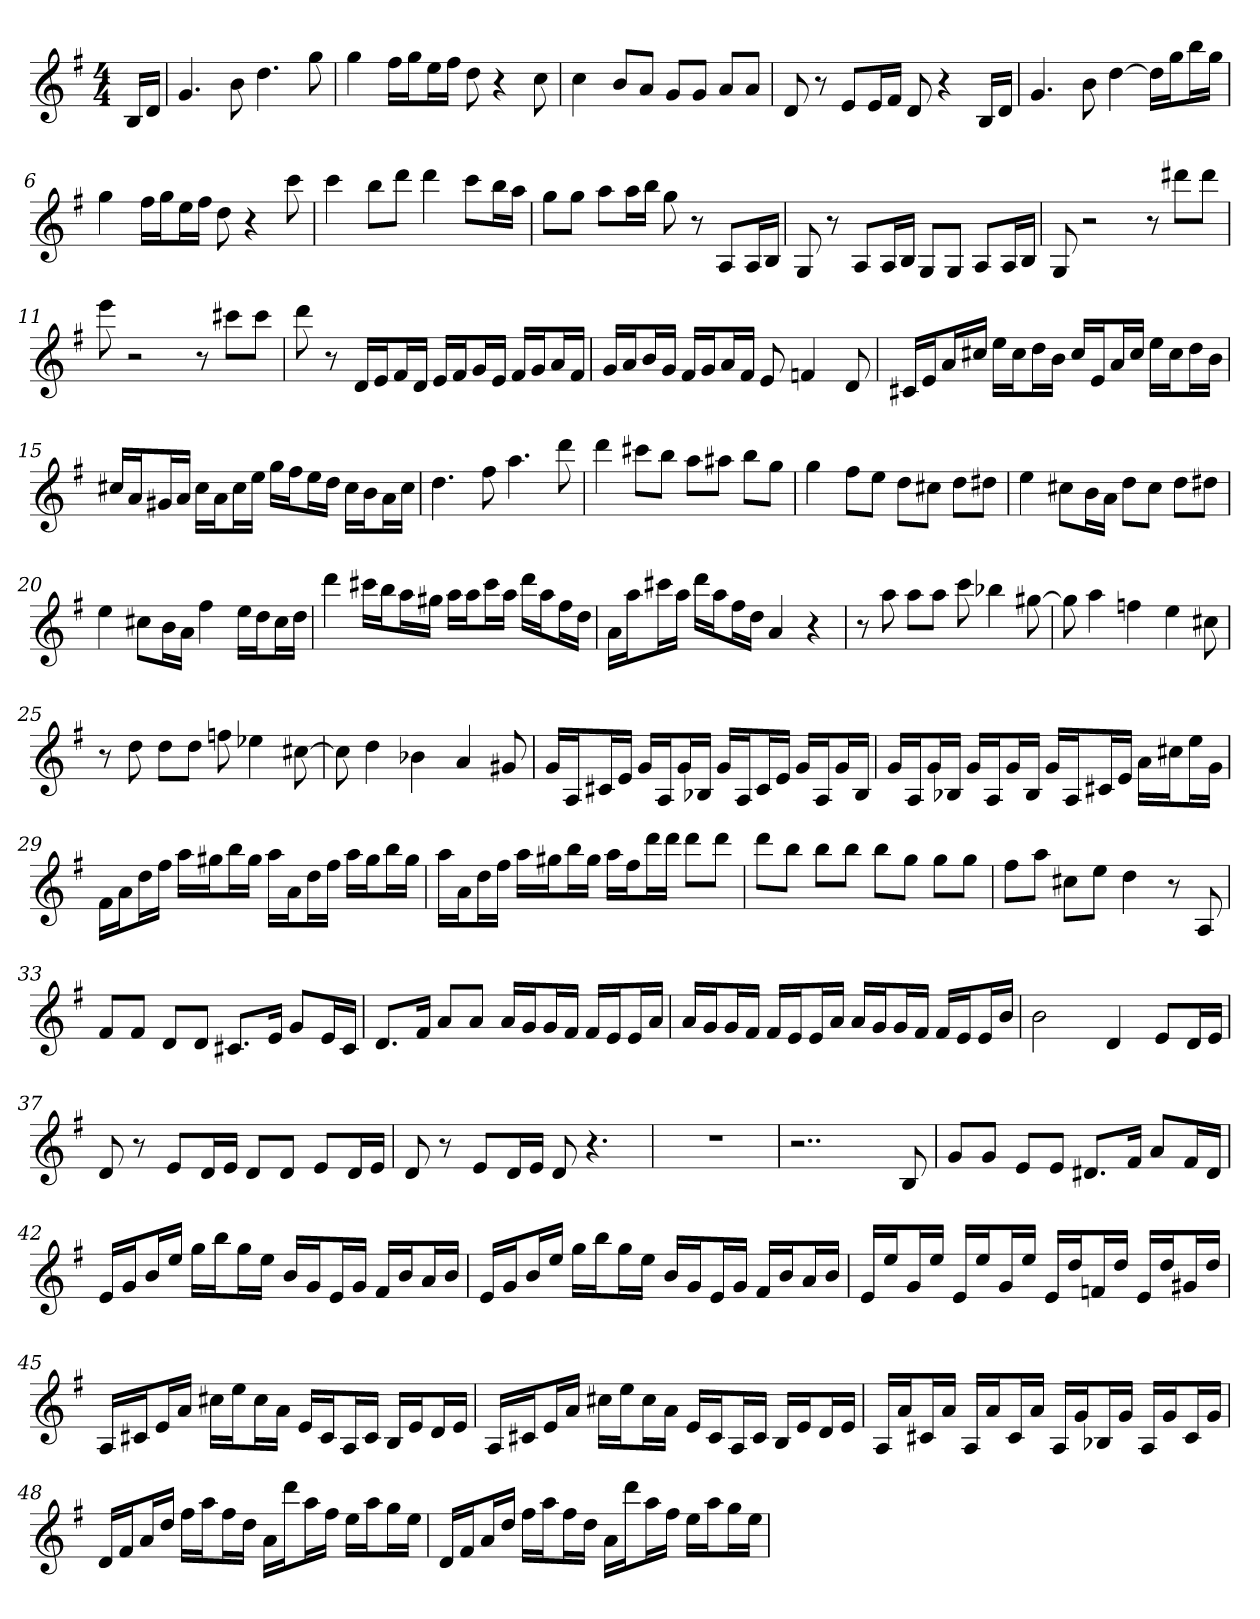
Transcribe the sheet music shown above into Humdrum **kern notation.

**kern
*part1
*staff1
*k[f#]
*G:
*M4/4
=
16BLL
16dJJ
=1
4.g
8b
4.dd
8gg
=2
4gg
16ff#LL
16ggJ
16eeL
16ff#JJ
8dd
4r
8cc
=3
4cc
8bL
8aJ
8gL
8gJ
8aL
8aJ
=4
8d
8r
8eL
16eL
16f#JJ
8d
4r
16BLL
16dJJ
=5
4.g
8b
[4dd
16ddLL]
16ggJ
16bbL
16ggJJ
=6
4gg
16ff#LL
16ggJ
16eeL
16ff#JJ
8dd
4r
8ccc
=7
4ccc
8bbL
8dddJ
4ddd
8cccL
16bbL
16aaJJ
=8
8ggL
8ggJ
8aaL
16aaL
16bbJJ
8gg
8r
8AL
16AL
16BJJ
=9
8G
8r
8AL
16AL
16BJJ
8GL
8GJ
8AL
16AL
16BJJ
=10
8G
2r
8r
8ddd#XL
8ddd#J
=11
8eee
2r
8r
8ccc#XL
8ccc#J
=12
8ddd
8r
16dLL
16eJ
16f#L
16dJJ
16eLL
16f#J
16gL
16eJJ
16f#LL
16gJ
16aL
16f#JJ
=13
16gLL
16aJ
16bL
16gJJ
16f#LL
16gJ
16aL
16f#JJ
8e
4fn
8d
=14
16c#XLL
16eJ
16aL
16cc#XJJ
16eeLL
16cc#J
16ddL
16bJJ
16cc#LL
16eJ
16aL
16cc#JJ
16eeLL
16cc#J
16ddL
16bJJ
=15
16cc#XLL
16aJ
16g#XL
16aJJ
16cc#LL
16aJ
16cc#L
16eeJJ
16ggLL
16ff#J
16eeL
16ddJJ
16cc#LL
16bJ
16aL
16cc#JJ
=16
4.dd
8ff#
4.aa
8ddd
=17
4ddd
8ccc#XL
8bbJ
8aaL
8aa#XJ
8bbL
8ggJ
=18
4gg
8ff#L
8eeJ
8ddL
8cc#XJ
8ddL
8dd#XJ
=19
4ee
8cc#XL
16bL
16aJJ
8ddL
8cc#J
8ddL
8dd#XJ
=20
4ee
8cc#XL
16bL
16aJJ
4ff#
16eeLL
16ddJ
16cc#L
16ddJJ
=21
4ddd
16ccc#XLL
16bbJ
16aaL
16gg#XJJ
16aaLL
16aaJ
16ccc#L
16aaJJ
16dddLL
16aaJ
16ff#L
16ddJJ
=22
16aLL
16aaJ
16ccc#XL
16aaJJ
16dddLL
16aaJ
16ff#L
16ddJJ
4a
4r
=23
8r
8aa
8aaL
8aaJ
8ccc
4bb-X
[8gg#X
=24
8gg#]
4aa
4ffn
4ee
8cc#X
=25
8r
8dd
8ddL
8ddJ
8ffn
4ee-X
[8cc#X
=26
8cc#]
4dd
4b-X
4a
8g#X
=27
16gLL
16AJ
16c#XL
16eJJ
16gLL
16AJ
16gL
16B-XJJ
16gLL
16AJ
16c#L
16eJJ
16gLL
16AJ
16gL
16B-JJ
=28
16gLL
16AJ
16gL
16B-XJJ
16gLL
16AJ
16gL
16B-JJ
16gLL
16AJ
16c#XL
16eJJ
16aLL
16cc#XJ
16eeL
16gJJ
=29
16f#LL
16aJ
16ddL
16ff#JJ
16aaLL
16gg#XJ
16bbL
16gg#JJ
16aaLL
16aJ
16ddL
16ff#JJ
16aaLL
16gg#J
16bbL
16gg#JJ
=30
16aaLL
16aJ
16ddL
16ff#JJ
16aaLL
16gg#XJ
16bbL
16gg#JJ
16aaLL
16ff#J
16dddL
16dddJJ
8dddL
8dddJ
=31
8dddL
8bbJ
8bbL
8bbJ
8bbL
8ggJ
8ggL
8ggJ
=32
8ff#L
8aaJ
8cc#XL
8eeJ
4dd
8r
8A
=33
8f#L
8f#J
8dL
8dJ
8.c#XL
16eJk
8gL
16eL
16c#JJ
=34
8.dL
16f#Jk
8aL
8aJ
16aLL
16gJ
16gL
16f#JJ
16f#LL
16eJ
16eL
16aJJ
=35
16aLL
16gJ
16gL
16f#JJ
16f#LL
16eJ
16eL
16aJJ
16aLL
16gJ
16gL
16f#JJ
16f#LL
16eJ
16eL
16bJJ
=36
2b
4d
8eL
16dL
16eJJ
=37
8d
8r
8eL
16dL
16eJJ
8dL
8dJ
8eL
16dL
16eJJ
=38
8d
8r
8eL
16dL
16eJJ
8d
4.r
=39
1r
=40
2..r
8B
=41
8gL
8gJ
8eL
8eJ
8.d#XL
16f#Jk
8aL
16f#L
16d#JJ
=42
16eLL
16gJ
16bL
16eeJJ
16ggLL
16bbJ
16ggL
16eeJJ
16bLL
16gJ
16eL
16gJJ
16f#LL
16bJ
16aL
16bJJ
=43
16eLL
16gJ
16bL
16eeJJ
16ggLL
16bbJ
16ggL
16eeJJ
16bLL
16gJ
16eL
16gJJ
16f#LL
16bJ
16aL
16bJJ
=44
16eLL
16eeJ
16gL
16eeJJ
16eLL
16eeJ
16gL
16eeJJ
16eLL
16ddJ
16fnL
16ddJJ
16eLL
16ddJ
16g#XL
16ddJJ
=45
16ALL
16c#XJ
16eL
16aJJ
16cc#XLL
16eeJ
16cc#L
16aJJ
16eLL
16c#J
16AL
16c#JJ
16BLL
16eJ
16dL
16eJJ
=46
16ALL
16c#XJ
16eL
16aJJ
16cc#XLL
16eeJ
16cc#L
16aJJ
16eLL
16c#J
16AL
16c#JJ
16BLL
16eJ
16dL
16eJJ
=47
16ALL
16aJ
16c#XL
16aJJ
16ALL
16aJ
16c#L
16aJJ
16ALL
16gJ
16B-XL
16gJJ
16ALL
16gJ
16c#L
16gJJ
=48
16dLL
16f#J
16aL
16ddJJ
16ff#LL
16aaJ
16ff#L
16ddJJ
16aLL
16dddJ
16aaL
16ff#JJ
16eeLL
16aaJ
16ggL
16eeJJ
=49
16dLL
16f#J
16aL
16ddJJ
16ff#LL
16aaJ
16ff#L
16ddJJ
16aLL
16dddJ
16aaL
16ff#JJ
16eeLL
16aaJ
16ggL
16eeJJ
=
*-
